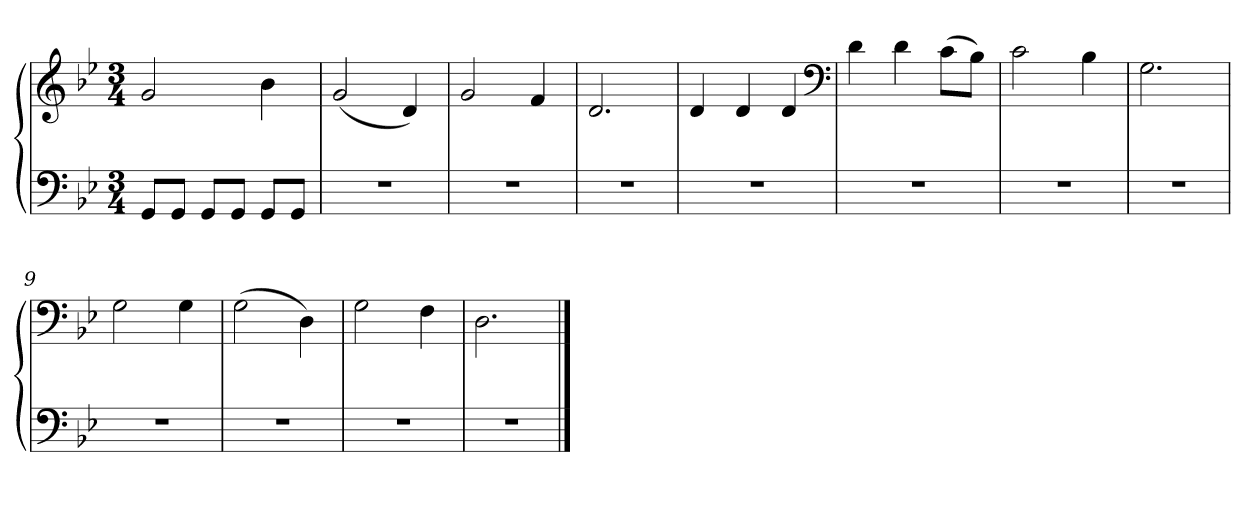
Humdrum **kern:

**kern	**kern
*part1	*part1
*staff2	*staff1
*clefF4	*clefG2
*k[b-e-]	*k[b-e-]
*M3/4	*M3/4
=1	=1
8GG/L	2g/
8GG/J	.
8GG/L	.
8GG/J	.
8GG/L	4b-\
8GG/J	.
=2	=2
2.r	(2g/
.	4d/)
=3	=3
2.r	2g/
.	4f/
=4	=4
2.r	2.d/
=5	=5
2.r	4d/
.	4d/
.	4d/
*	*clefF4
=6	=6
2.r	4d\
.	4d\
.	(8c\L
.	8B-\J)
=7	=7
2.r	2c\
.	4B-\
=8	=8
2.r	2.G\
=9	=9
2.r	2G\
.	4G\
=10	=10
2.r	(2G\
.	4D\)
=11	=11
2.r	2G\
.	4F\
=12	=12
2.r	2.D\
==	==
*-	*-
